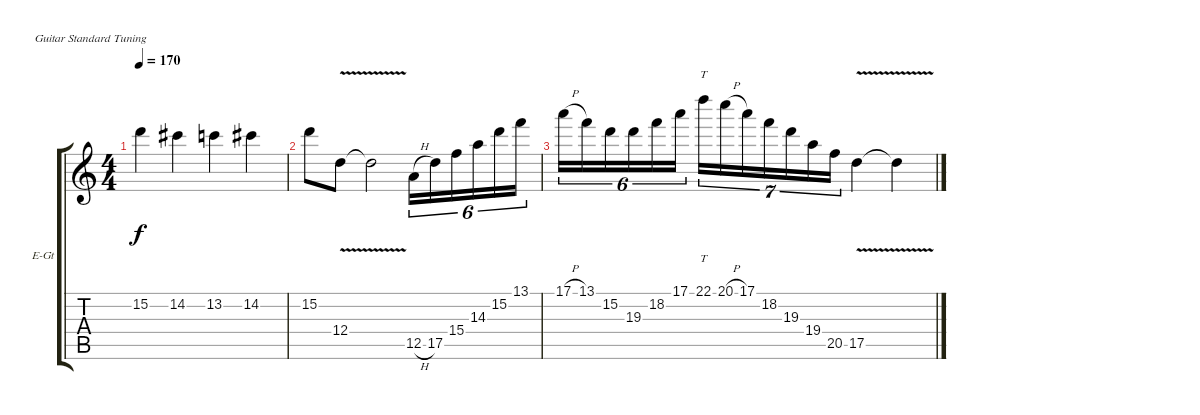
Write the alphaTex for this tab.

\bracketExtendMode groupsimilarinstruments
\firstSystemTrackNameOrientation horizontal
\otherSystemsTrackNameOrientation horizontal
\track ("Гитара 1" "E-Gt") {instrument distortionguitar}
\staff {score tabs}
\tuning (E4 B3 G3 D3 A2 E2)
\ts (4 4)
\tempo 170
\clef g2
\ks c
15.2.4{dy f} 14.2.4 13.2.4 14.2.4 |
15.2.8 12.4{v}.8 12.4{v t}.2 12.5{h}.16{tu (6 4)} 17.5.16{tu (6 4)} 15.4.16{tu (6 4)} 14.3.16{tu (6 4)} 15.2.16{tu (6 4)} 13.1.16{tu (6 4)} |
17.1{h}.16{tu (6 4)} 13.1.16{tu (6 4)} 15.2.16{tu (6 4)} 19.3.16{tu (6 4)} 18.2.16{tu (6 4)} 17.1.16{tu (6 4)} 22.1.16{tt tu (7 4)} 20.1{h}.16{tu (7 4)} 17.1.16{tu (7 4)} 18.2.16{tu (7 4)} 19.3.16{tu (7 4)} 19.4.16{tu (7 4)} 20.5.16{tu (7 4)} 17.5{v}.4 17.5{v t}.4
